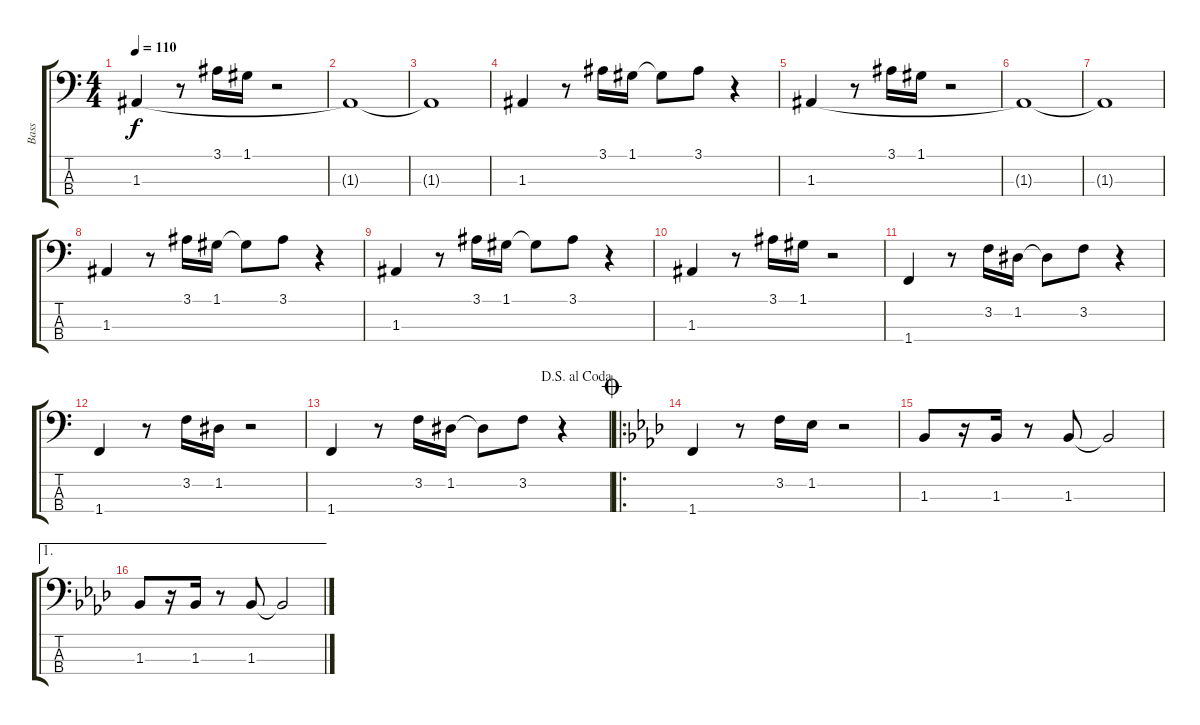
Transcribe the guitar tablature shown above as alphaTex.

\track ("Bass" "Bass") {instrument electricbassfinger}
\staff {score tabs}
\tuning (G2 D2 A1 E1) {hide}
\ts (4 4)
\tempo 110
\clef f4
\ks c
1.3.4{dy f} r.8 3.1.16 1.1.16 r.2 |
1.3{t}.1 |
1.3{t}.1 |
1.3.4 r.8 3.1.16 1.1.16 1.1{t}.8 3.1.8 r.4 |
1.3.4 r.8 3.1.16 1.1.16 r.2 |
1.3{t}.1 |
1.3{t}.1 |
1.3.4 r.8 3.1.16 1.1.16 1.1{t}.8 3.1.8 r.4 |
1.3.4 r.8 3.1.16 1.1.16 1.1{t}.8 3.1.8 r.4 |
1.3.4 r.8 3.1.16 1.1.16 r.2 |
1.4.4 r.8 3.2.16 1.2.16 1.2{t}.8 3.2.8 r.4 |
1.4.4 r.8 3.2.16 1.2.16 r.2 |
\jump dalsegnoalcoda
1.4.4 r.8 3.2.16 1.2.16 1.2{t}.8 3.2.8 r.4 |
\ro
\jump coda
\ks ab
1.4.4 r.8 3.2.16 1.2.16 r.2 |
1.3.8 r.16 1.3.16 r.8 1.3.8 1.3{t}.2 |
\ae 1
1.3.8 r.16 1.3.16 r.8 1.3.8 1.3{t}.2
